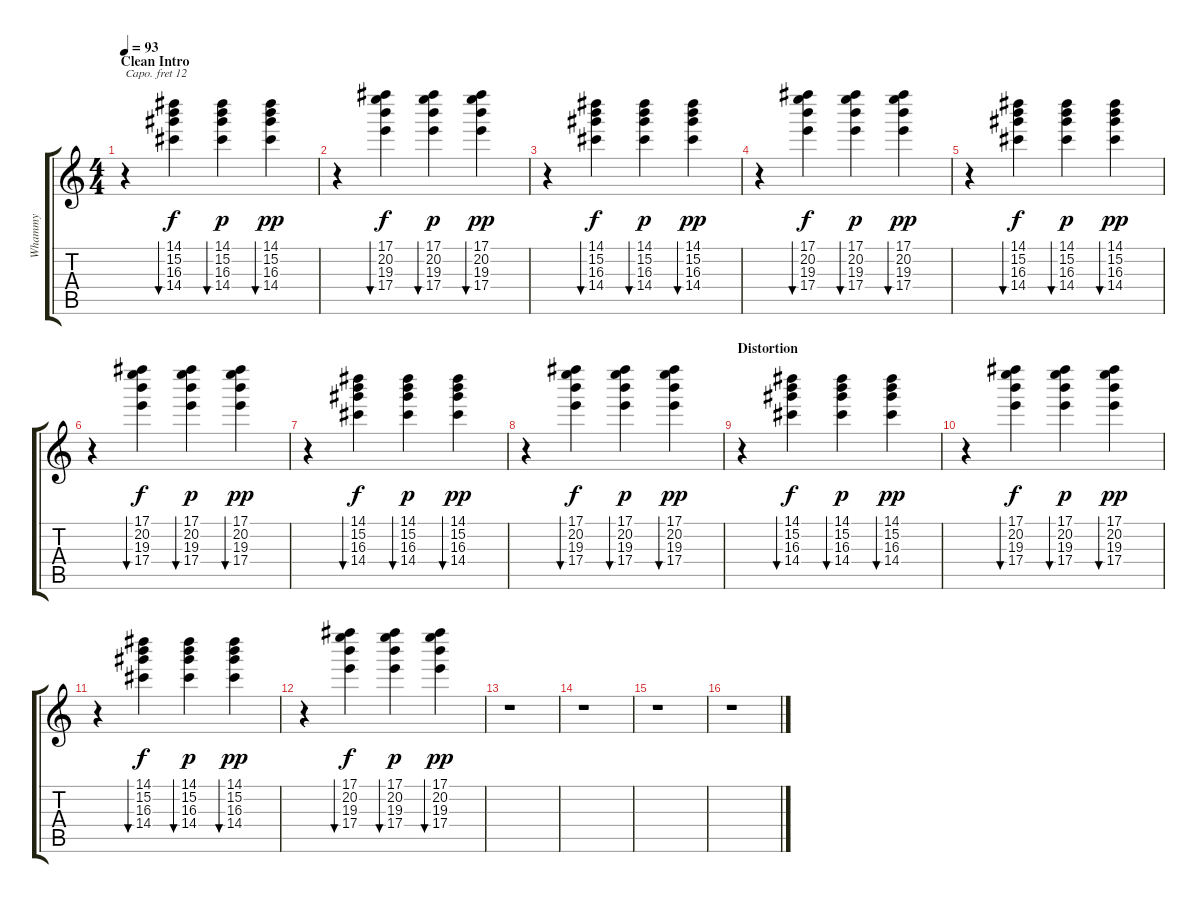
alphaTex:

\track ("Whammy" "Whammy") {instrument distortionguitar}
\staff {score tabs}
\capo 12
\tuning (Db4 Ab3 E3 B2 Gb2 B1) {hide}
\ts (4 4)
\section ("" "Clean Intro")
\tempo 93
\clef g2
\ks c
r.4{dy f volume 6 instrument electricguitarclean} (14.1 15.2 16.3 14.4).4{bu 120} (14.1 15.2 16.3 14.4).4{bu 120 dy p} (14.1 15.2 16.3 14.4).4{bu 120 dy pp} |
r.4 (17.1 20.2 19.3 17.4).4{bu 120 dy f} (17.1 20.2 19.3 17.4).4{bu 120 dy p} (17.1 20.2 19.3 17.4).4{bu 120 dy pp} |
r.4{volume 10} (14.1 15.2 16.3 14.4).4{bu 120 dy f} (14.1 15.2 16.3 14.4).4{bu 120 dy p} (14.1 15.2 16.3 14.4).4{bu 120 dy pp} |
r.4 (17.1 20.2 19.3 17.4).4{bu 120 dy f} (17.1 20.2 19.3 17.4).4{bu 120 dy p} (17.1 20.2 19.3 17.4).4{bu 120 dy pp} |
r.4 (14.1 15.2 16.3 14.4).4{bu 120 dy f} (14.1 15.2 16.3 14.4).4{bu 120 dy p} (14.1 15.2 16.3 14.4).4{bu 120 dy pp} |
r.4 (17.1 20.2 19.3 17.4).4{bu 120 dy f} (17.1 20.2 19.3 17.4).4{bu 120 dy p} (17.1 20.2 19.3 17.4).4{bu 120 dy pp} |
r.4 (14.1 15.2 16.3 14.4).4{bu 120 dy f} (14.1 15.2 16.3 14.4).4{bu 120 dy p} (14.1 15.2 16.3 14.4).4{bu 120 dy pp} |
r.4 (17.1 20.2 19.3 17.4).4{bu 120 dy f} (17.1 20.2 19.3 17.4).4{bu 120 dy p} (17.1 20.2 19.3 17.4).4{bu 120 dy pp} |
\section ("" "Distortion")
r.4 (14.1 15.2 16.3 14.4).4{bu 120 dy f} (14.1 15.2 16.3 14.4).4{bu 120 dy p} (14.1 15.2 16.3 14.4).4{bu 120 dy pp} |
r.4 (17.1 20.2 19.3 17.4).4{bu 120 dy f} (17.1 20.2 19.3 17.4).4{bu 120 dy p} (17.1 20.2 19.3 17.4).4{bu 120 dy pp} |
r.4 (14.1 15.2 16.3 14.4).4{bu 120 dy f} (14.1 15.2 16.3 14.4).4{bu 120 dy p} (14.1 15.2 16.3 14.4).4{bu 120 dy pp} |
r.4 (17.1 20.2 19.3 17.4).4{bu 120 dy f} (17.1 20.2 19.3 17.4).4{bu 120 dy p} (17.1 20.2 19.3 17.4).4{bu 120 dy pp} |
r.1 |
r.1 |
r.1 |
r.1
